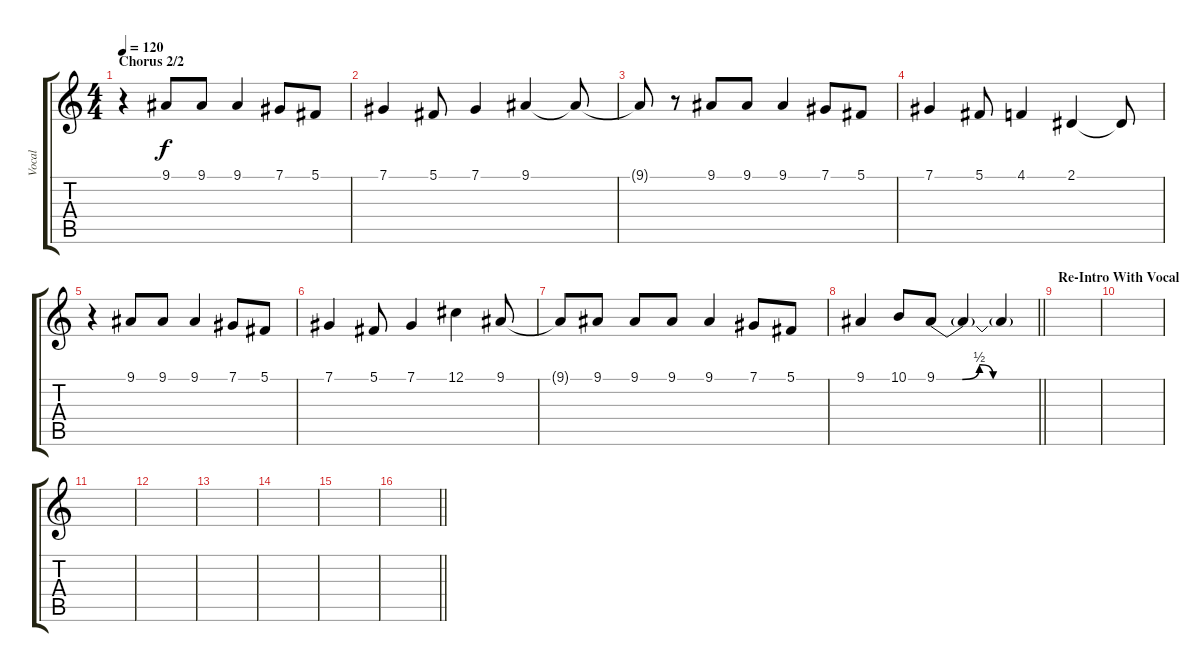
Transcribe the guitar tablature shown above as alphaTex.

\track ("Vocal" "Vocal") {instrument stringensemble1}
\staff {score tabs}
\tuning (Db4 Ab3 E3 B2 Gb2 B1) {hide}
\ts (4 4)
\section ("" "Chorus 2/2")
\tempo 120
\clef g2
\ks c
r.4{dy f} 9.1.8 9.1.8 9.1.4 7.1.8 5.1.8 |
7.1.4 5.1.8 7.1.4 9.1.4 9.1{t}.8 |
9.1{t}.8 r.8 9.1.8 9.1.8 9.1.4 7.1.8 5.1.8 |
7.1.4 5.1.8 4.1.4 2.1.4 2.1{t}.8 |
r.4 9.1.8 9.1.8 9.1.4 7.1.8 5.1.8 |
7.1.4 5.1.8 7.1.4 12.1.4 9.1.8 |
9.1{t}.8 9.1.8 9.1.8 9.1.8 9.1.4 7.1.8 5.1.8 |
\barLineRight lightlight
9.1.4 10.1.8 9.1{be (custom 0 0 7 0 15 0 25 2 33 0 60 0)}.8 9.1{t}.4 9.1{t}.4 |
\section ("" "Re-Intro With Vocal")
|
|
|
|
|
|
|
\barLineRight lightlight
